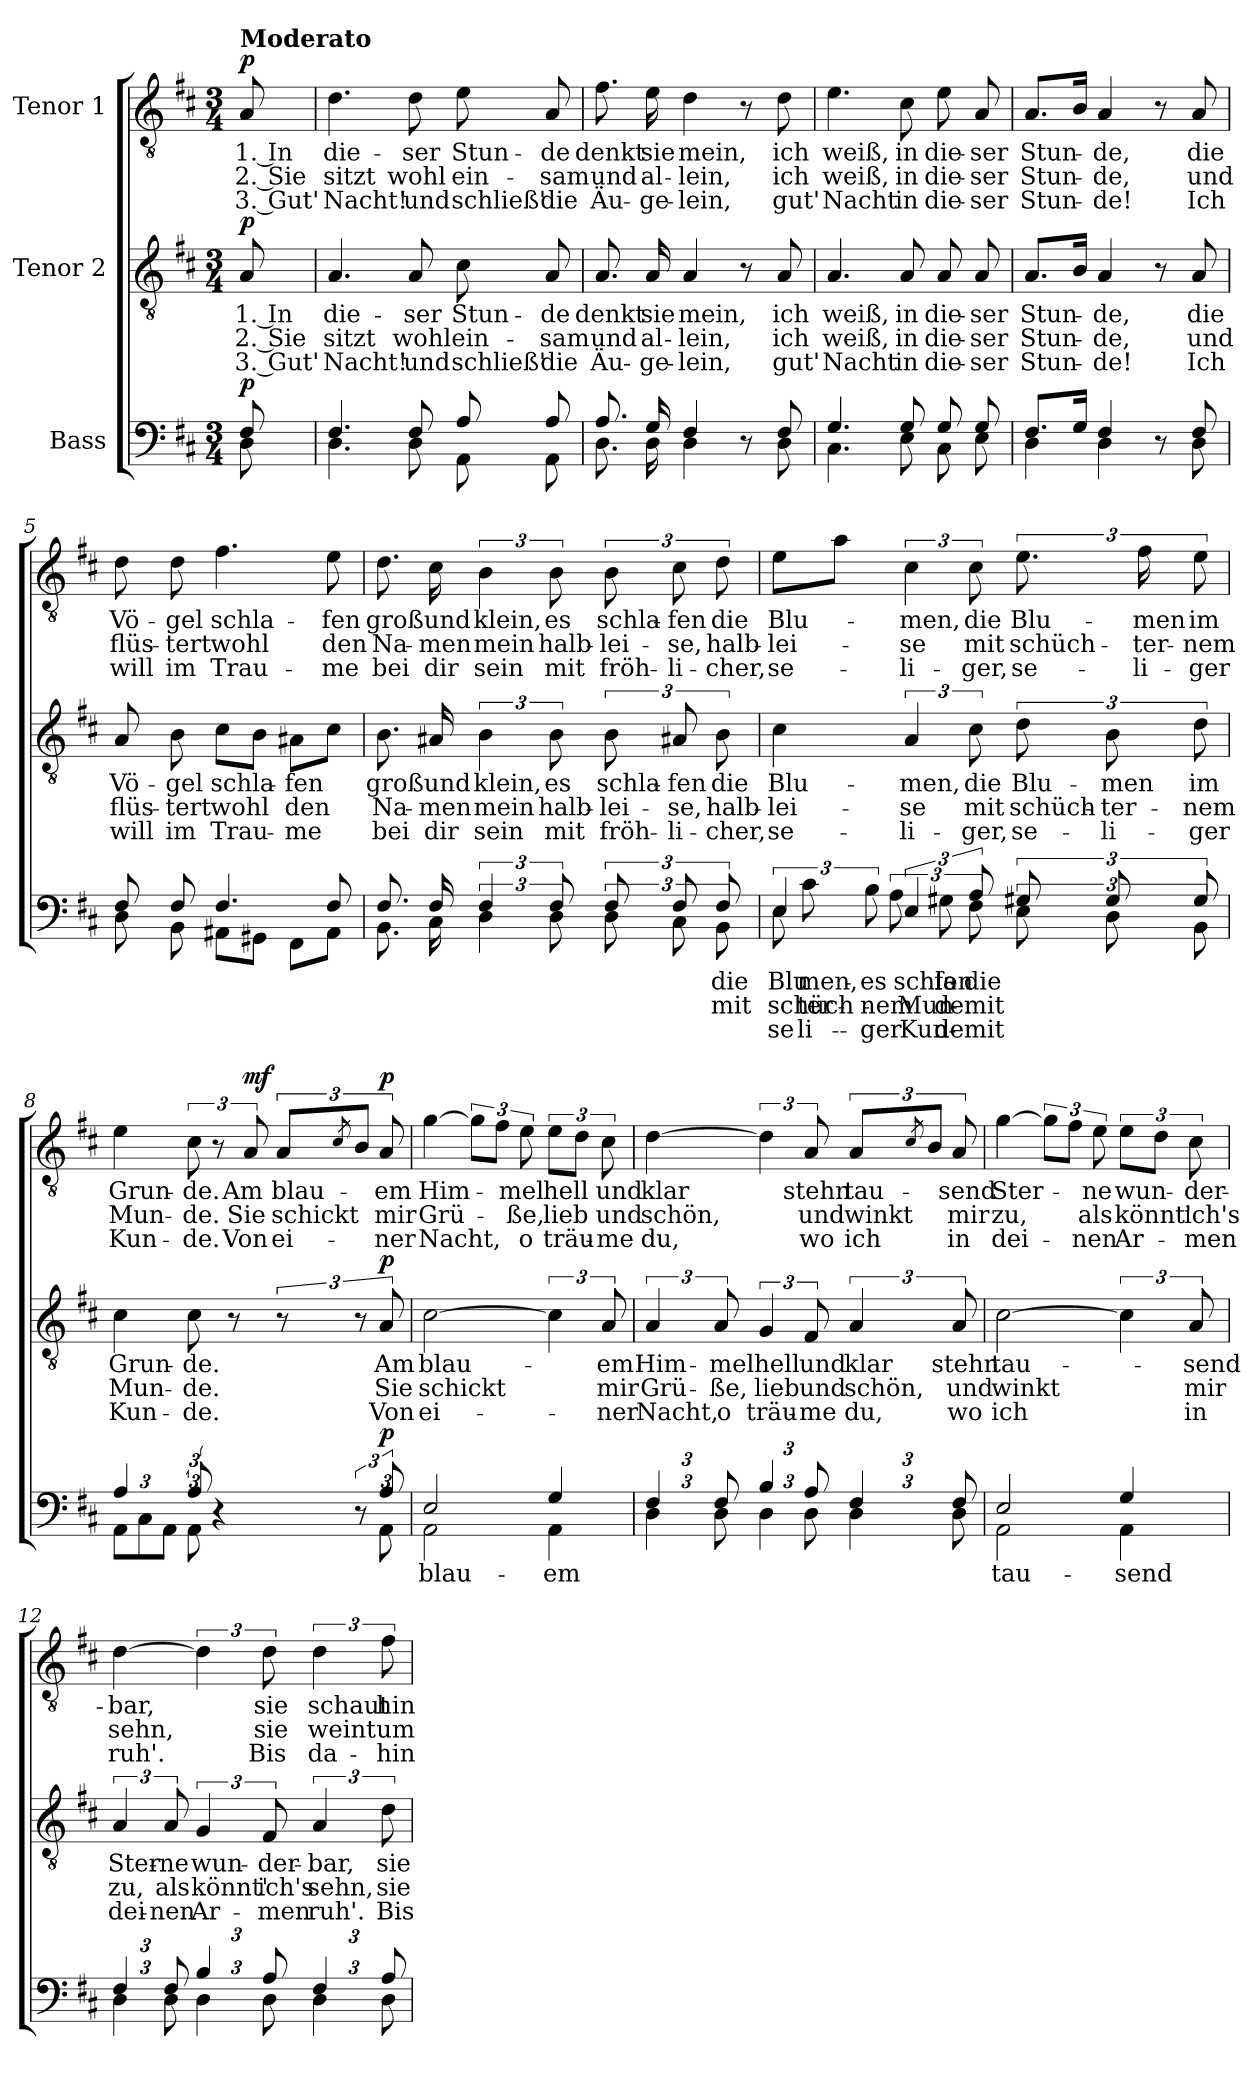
**kern	**text	**text	**text	**dynam	**kern	**text	**text	**text	**dynam	**kern	**text	**text	**text	**dynam
*part3	*part3	*part3	*part3	*part3	*part2	*part2	*part2	*part2	*part2	*part1	*part1	*part1	*part1	*part1
*staff3	*staff3	*staff3	*staff3	*staff3	*staff2	*staff2	*staff2	*staff2	*staff2	*staff1	*staff1	*staff1	*staff1	*staff1
*I"Bass	*	*	*	*	*I"Tenor 2	*	*	*	*	*I"Tenor 1	*	*	*	*
*clefF4	*	*	*	*	*clefGv2	*	*	*	*	*clefGv2	*	*	*	*
*k[f#c#]	*	*	*	*	*k[f#c#]	*	*	*	*	*k[f#c#]	*	*	*	*
*M3/4	*	*	*	*	*M3/4	*	*	*	*	*M3/4	*	*	*	*
=	=	=	=	=	=	=	=	=	=	=	=	=	=	=
*^	*	*	*	*	*	*	*	*	*	*	*	*	*	*
!	!	!	!	!	!	!	!	!	!	!	!LO:TX:a:B:t=Moderato	!	!	!	!
!	!	!	!	!	!LO:DY:a	!	!LO:LY:b	!LO:LY:b	!LO:LY:b	!LO:DY:a	!	!LO:LY:b	!LO:LY:b	!LO:LY:b	!LO:DY:a
8F#/	8D\	.	.	.	p	8A/	1. In	2. Sie	3. Gut'	p	8A/	1. In	2. Sie	3. Gut'	p
=1	=1	=1	=1	=1	=1	=1	=1	=1	=1	=1	=1	=1	=1	=1	=1
!	!	!	!	!	!	!	!LO:LY:b	!LO:LY:b	!LO:LY:b	!	!	!LO:LY:b	!LO:LY:b	!LO:LY:b	!
4.F#/	4.D\	.	.	.	.	4.A/	die-	sitzt	Nacht!	.	4.d\	die-	sitzt	Nacht!	.
!	!	!	!	!	!	!	!LO:LY:b	!LO:LY:b	!LO:LY:b	!	!	!LO:LY:b	!LO:LY:b	!LO:LY:b	!
8F#/	8D\	.	.	.	.	8A/	-ser	wohl	und	.	8d\	-ser	wohl	und	.
!	!	!	!	!	!	!	!LO:LY:b	!LO:LY:b	!LO:LY:b	!	!	!LO:LY:b	!LO:LY:b	!LO:LY:b	!
8A/	8AA\	.	.	.	.	8c#\	Stun-	ein-	schließ'	.	8e\	Stun-	ein-	schließ'	.
!	!	!	!	!	!	!	!LO:LY:b	!LO:LY:b	!LO:LY:b	!	!	!LO:LY:b	!LO:LY:b	!LO:LY:b	!
8A/	8AA\	.	.	.	.	8A/	-de	-sam	die	.	8A/	-de	-sam	die	.
=2	=2	=2	=2	=2	=2	=2	=2	=2	=2	=2	=2	=2	=2	=2	=2
!	!	!	!	!	!	!	!LO:LY:b	!LO:LY:b	!LO:LY:b	!	!	!LO:LY:b	!LO:LY:b	!LO:LY:b	!
8.A/	8.D\	.	.	.	.	8.A/	denkt	und	Äu-	.	8.f#\	denkt	und	Äu-	.
!	!	!	!	!	!	!	!LO:LY:b	!LO:LY:b	!LO:LY:b	!	!	!LO:LY:b	!LO:LY:b	!LO:LY:b	!
16G/	16D\	.	.	.	.	16A/	sie	al-	-ge-	.	16e\	sie	al-	-ge-	.
!	!	!	!	!	!	!	!LO:LY:b	!LO:LY:b	!LO:LY:b	!	!	!LO:LY:b	!LO:LY:b	!LO:LY:b	!
4F#/	4D\	.	.	.	.	4A/	mein,	-lein,	-lein,	.	4d\	mein,	-lein,	-lein,	.
8r	8ryy	.	.	.	.	8r	.	.	.	.	8r	.	.	.	.
!	!	!	!	!	!	!	!LO:LY:b	!LO:LY:b	!LO:LY:b	!	!	!LO:LY:b	!LO:LY:b	!LO:LY:b	!
8F#/	8D\	.	.	.	.	8A/	ich	ich	gut'	.	8d\	ich	ich	gut'	.
!!LO:LB:g=z
=3	=3	=3	=3	=3	=3	=3	=3	=3	=3	=3	=3	=3	=3	=3	=3
!	!	!	!	!	!	!	!LO:LY:b	!LO:LY:b	!LO:LY:b	!	!	!LO:LY:b	!LO:LY:b	!LO:LY:b	!
4.G/	4.C#\	.	.	.	.	4.A/	weiß,	weiß,	Nacht	.	4.e\	weiß,	weiß,	Nacht	.
!	!	!	!	!	!	!	!LO:LY:b	!LO:LY:b	!LO:LY:b	!	!	!LO:LY:b	!LO:LY:b	!LO:LY:b	!
8G/	8E\	.	.	.	.	8A/	in	in	in	.	8c#\	in	in	in	.
!	!	!	!	!	!	!	!LO:LY:b	!LO:LY:b	!LO:LY:b	!	!	!LO:LY:b	!LO:LY:b	!LO:LY:b	!
8G/	8C#\	.	.	.	.	8A/	die-	die-	die-	.	8e\	die-	die-	die-	.
!	!	!	!	!	!	!	!LO:LY:b	!LO:LY:b	!LO:LY:b	!	!	!LO:LY:b	!LO:LY:b	!LO:LY:b	!
8G/	8E\	.	.	.	.	8A/	-ser	-ser	-ser	.	8A/	-ser	-ser	-ser	.
=4	=4	=4	=4	=4	=4	=4	=4	=4	=4	=4	=4	=4	=4	=4	=4
!	!	!	!	!	!	!	!LO:LY:b	!LO:LY:b	!LO:LY:b	!	!	!LO:LY:b	!LO:LY:b	!LO:LY:b	!
8.F#/L	4D\	.	.	.	.	8.A/L	Stun-	Stun-	Stun-	.	8.A/L	Stun-	Stun-	Stun-	.
16G/Jk	.	.	.	.	.	16B/Jk	.	.	.	.	16B/Jk	.	.	.	.
!	!	!	!	!	!	!	!LO:LY:b	!LO:LY:b	!LO:LY:b	!	!	!LO:LY:b	!LO:LY:b	!LO:LY:b	!
4F#/	4D\	.	.	.	.	4A/	-de,	-de,	-de!	.	4A/	-de,	-de,	-de!	.
8r	8ryy	.	.	.	.	8r	.	.	.	.	8r	.	.	.	.
!	!	!	!	!	!	!	!LO:LY:b	!LO:LY:b	!LO:LY:b	!	!	!LO:LY:b	!LO:LY:b	!LO:LY:b	!
8F#/	8D\	.	.	.	.	8A/	die	und	Ich	.	8A/	die	und	Ich	.
=5	=5	=5	=5	=5	=5	=5	=5	=5	=5	=5	=5	=5	=5	=5	=5
!	!	!	!	!	!	!	!LO:LY:b	!LO:LY:b	!LO:LY:b	!	!	!LO:LY:b	!LO:LY:b	!LO:LY:b	!
8F#/	8D\	.	.	.	.	8A/	Vö-	flüs-	will	.	8d\	Vö-	flüs-	will	.
!	!	!	!	!	!	!	!LO:LY:b	!LO:LY:b	!LO:LY:b	!	!	!LO:LY:b	!LO:LY:b	!LO:LY:b	!
8F#/	8BB\	.	.	.	.	8B\	-gel	-tert	im	.	8d\	-gel	-tert	im	.
!	!	!	!	!	!	!	!LO:LY:b	!LO:LY:b	!LO:LY:b	!	!	!LO:LY:b	!LO:LY:b	!LO:LY:b	!
4.F#/	8AA#X\L	.	.	.	.	8c#\L	schla-	wohl	Trau-	.	4.f#\	schla-	wohl	Trau-	.
.	8GG#X\J	.	.	.	.	8B\J	.	.	.	.	.	.	.	.	.
!	!	!	!	!	!	!	!LO:LY:b	!LO:LY:b	!LO:LY:b	!	!	!	!	!	!
.	8FF#\L	.	.	.	.	8A#X\L	-fen	den	-me	.	.	.	.	.	.
!	!	!	!	!	!	!	!	!	!	!	!	!LO:LY:b	!LO:LY:b	!LO:LY:b	!
8F#/	8AA#\J	.	.	.	.	8c#\J	.	.	.	.	8e\	-fen	den	-me	.
!!LO:LB:g=z
=6	=6	=6	=6	=6	=6	=6	=6	=6	=6	=6	=6	=6	=6	=6	=6
!	!	!	!	!	!	!	!LO:LY:b	!LO:LY:b	!LO:LY:b	!	!	!LO:LY:b	!LO:LY:b	!LO:LY:b	!
8.F#/	8.BB\	.	.	.	.	8.B\	groß	Na-	bei	.	8.d\	groß	Na-	bei	.
!	!	!	!	!	!	!	!LO:LY:b	!LO:LY:b	!LO:LY:b	!	!	!LO:LY:b	!LO:LY:b	!LO:LY:b	!
16F#/	16C#\	.	.	.	.	16A#X/	und	-men	dir	.	16c#\	und	-men	dir	.
!	!	!	!	!	!	!	!LO:LY:b	!LO:LY:b	!LO:LY:b	!	!	!LO:LY:b	!LO:LY:b	!LO:LY:b	!
6F#/	6D\	.	.	.	.	6B\	klein,	mein	sein	.	6B\	klein,	mein	sein	.
!	!	!	!	!	!	!	!LO:LY:b	!LO:LY:b	!LO:LY:b	!	!	!LO:LY:b	!LO:LY:b	!LO:LY:b	!
12F#/	12D\	.	.	.	.	12B\	es	halb-	mit	.	12B\	es	halb-	mit	.
!	!	!	!	!	!	!	!LO:LY:b	!LO:LY:b	!LO:LY:b	!	!	!LO:LY:b	!LO:LY:b	!LO:LY:b	!
12F#/	12D\	.	.	.	.	12B\	schla-	-lei-	fröh-	.	12B\	schla-	-lei-	fröh-	.
!	!	!	!	!	!	!	!LO:LY:b	!LO:LY:b	!LO:LY:b	!	!	!LO:LY:b	!LO:LY:b	!LO:LY:b	!
12F#/	12C#\	.	.	.	.	12A#X/	-fen	-se,	-li-	.	12c#\	-fen	-se,	-li-	.
!	!	!LO:LY:b	!LO:LY:b	!	!	!	!LO:LY:b	!LO:LY:b	!LO:LY:b	!	!	!LO:LY:b	!LO:LY:b	!LO:LY:b	!
12F#/	12BB\	die	mit	.	.	12B\	die	halb-	-cher,	.	12d\	die	halb-	-cher,	.
=7	=7	=7	=7	=7	=7	=7	=7	=7	=7	=7	=7	=7	=7	=7	=7
!	!	!LO:LY:b	!LO:LY:b	!LO:LY:b	!	!	!LO:LY:b	!LO:LY:b	!LO:LY:b	!	!	!LO:LY:b	!LO:LY:b	!LO:LY:b	!
4E/	12E\	Blu-	schüch-	se-	.	4c#\	Blu-	-lei-	se-	.	8e\L	Blu-	-lei-	se-	.
!	!	!LO:LY:b	!LO:LY:b	!LO:LY:b	!	!	!	!	!	!	!	!	!	!	!
.	12c#\	-men,	-ter-	-li-	.	.	.	.	.	.	.	.	.	.	.
.	.	.	.	.	.	.	.	.	.	.	8a\J	.	.	.	.
!	!	!LO:LY:b	!LO:LY:b	!LO:LY:b	!	!	!	!	!	!	!	!	!	!	!
.	12B\	es	-nem	-ger	.	.	.	.	.	.	.	.	.	.	.
!	!	!LO:LY:b	!LO:LY:b	!LO:LY:b	!	!	!LO:LY:b	!LO:LY:b	!LO:LY:b	!	!	!LO:LY:b	!LO:LY:b	!LO:LY:b	!
6E/	12A\	schla-	Mun-	Kun-	.	6A/	-men,	-se	-li-	.	6c#\	-men,	-se	-li-	.
!	!	!LO:LY:b	!LO:LY:b	!LO:LY:b	!	!	!	!	!	!	!	!	!	!	!
.	12G#X\	-fen	-de.	-de	.	.	.	.	.	.	.	.	.	.	.
!	!	!LO:LY:b	!LO:LY:b	!LO:LY:b	!	!	!LO:LY:b	!LO:LY:b	!LO:LY:b	!	!	!LO:LY:b	!LO:LY:b	!LO:LY:b	!
12A/	12F#\	die	mit	mit	.	12c#\	die	mit	-ger,	.	12c#\	die	mit	-ger,	.
!	!	!	!	!	!	!	!LO:LY:b	!LO:LY:b	!LO:LY:b	!	!	!LO:LY:b	!LO:LY:b	!LO:LY:b	!
12G#X/	12E\	.	.	.	.	12d\	Blu-	schüch-	se-	.	12.e\	Blu-	schüch-	se-	.
!	!	!	!	!	!	!	!LO:LY:b	!LO:LY:b	!LO:LY:b	!	!	!	!	!	!
12G#/	12D\	.	.	.	.	12B\	-men	-ter-	-li-	.	.	.	.	.	.
!	!	!	!	!	!	!	!	!	!	!	!	!LO:LY:b	!LO:LY:b	!LO:LY:b	!
.	.	.	.	.	.	.	.	.	.	.	24f#\	-men	-ter-	-li-	.
!	!	!	!	!	!	!	!LO:LY:b	!LO:LY:b	!LO:LY:b	!	!	!LO:LY:b	!LO:LY:b	!LO:LY:b	!
12G#/	12BB\	.	.	.	.	12d\	im	-nem	-ger	.	12e\	im	-nem	-ger	.
!!LO:PB:g=z
=8	=8	=8	=8	=8	=8	=8	=8	=8	=8	=8	=8	=8	=8	=8	=8
*	*Xbrackettup	*	*	*	*	*	*	*	*	*	*	*	*	*	*
!	!	!	!	!	!	!	!LO:LY:b	!LO:LY:b	!LO:LY:b	!	!	!LO:LY:b	!LO:LY:b	!LO:LY:b	!
4A/	12AA\L	.	.	.	.	4c#\	Grun-	Mun-	Kun-	.	4e\	Grun-	Mun-	Kun-	.
.	12C#\	.	.	.	.	.	.	.	.	.	.	.	.	.	.
.	12AA\J	.	.	.	.	.	.	.	.	.	.	.	.	.	.
*brackettup	*	*	*	*	*	*	*	*	*	*	*	*	*	*	*
!	!	!	!	!	!	!	!LO:LY:b	!LO:LY:b	!LO:LY:b	!	!	!LO:LY:b	!LO:LY:b	!LO:LY:b	!
12A/	12AA\	.	.	.	.	8c#\	-de.	-de.	-de.	.	12c#\	-de.	-de.	-de.	.
4r	4ryy	.	.	.	.	.	.	.	.	.	12r	.	.	.	.
.	.	.	.	.	.	8r	.	.	.	.	.	.	.	.	.
!	!	!	!	!	!	!	!	!	!	!	!	!LO:LY:b	!LO:LY:b	!LO:LY:b	!LO:DY:a
.	.	.	.	.	.	.	.	.	.	.	12A/	Am	Sie	Von	mf
!	!	!	!	!	!	!	!	!	!	!	!	!LO:LY:b	!LO:LY:b	!LO:LY:b	!
.	.	.	.	.	.	12r	.	.	.	.	12A/L	blau-	schickt	ei-	.
.	.	.	.	.	.	.	.	.	.	.	8qc#/	.	.	.	.
12r	12ryy	.	.	.	.	12r	.	.	.	.	12B/J	.	.	.	.
!	!	!	!	!	!LO:DY:a	!	!LO:LY:b	!LO:LY:b	!LO:LY:b	!LO:DY:a	!	!LO:LY:b	!LO:LY:b	!LO:LY:b	!LO:DY:a
12A/	12AA\	.	.	.	p	12A/	Am	Sie	Von	p	12A/	-em	mir	-ner	p
=9	=9	=9	=9	=9	=9	=9	=9	=9	=9	=9	=9	=9	=9	=9	=9
!	!	!LO:LY:b	!	!	!	!	!LO:LY:b	!LO:LY:b	!LO:LY:b	!	!	!LO:LY:b	!LO:LY:b	!LO:LY:b	!
2E/	2AA\	blau-	.	.	.	[2c#\	blau-	schickt	ei-	.	[4g\	Him-	Grü-	Nacht,	.
.	.	.	.	.	.	.	.	.	.	.	12g\L]	.	.	.	.
.	.	.	.	.	.	.	.	.	.	.	12f#\J	.	.	.	.
!	!	!	!	!	!	!	!	!	!	!	!	!LO:LY:b	!LO:LY:b	!LO:LY:b	!
.	.	.	.	.	.	.	.	.	.	.	12e\	-mel	-ße,	o	.
!	!	!LO:LY:b	!	!	!	!	!	!	!	!	!	!LO:LY:b	!LO:LY:b	!LO:LY:b	!
4G/	4AA\	-em	.	.	.	6c#\]	.	.	.	.	12e\L	hell	lieb	träu-	.
.	.	.	.	.	.	.	.	.	.	.	12d\J	.	.	.	.
!	!	!	!	!	!	!	!LO:LY:b	!LO:LY:b	!LO:LY:b	!	!	!LO:LY:b	!LO:LY:b	!LO:LY:b	!
.	.	.	.	.	.	12A/	-em	mir	-ner	.	12c#\	und	und	-me	.
!!LO:LB:g=z
=10	=10	=10	=10	=10	=10	=10	=10	=10	=10	=10	=10	=10	=10	=10	=10
!	!	!	!	!	!	!	!LO:LY:b	!LO:LY:b	!LO:LY:b	!	!	!LO:LY:b	!LO:LY:b	!LO:LY:b	!
6F#/	6D\	.	.	.	.	6A/	Him-	Grü-	Nacht,	.	[4d\	klar	schön,	du,	.
!	!	!	!	!	!	!	!LO:LY:b	!LO:LY:b	!LO:LY:b	!	!	!	!	!	!
12F#/	12D\	.	.	.	.	12A/	-mel	-ße,	o	.	.	.	.	.	.
!	!	!	!	!	!	!	!LO:LY:b	!LO:LY:b	!LO:LY:b	!	!	!	!	!	!
6B/	6D\	.	.	.	.	6G/	hell	lieb	träu-	.	6d\]	.	.	.	.
!	!	!	!	!	!	!	!LO:LY:b	!LO:LY:b	!LO:LY:b	!	!	!LO:LY:b	!LO:LY:b	!LO:LY:b	!
12A/	12D\	.	.	.	.	12F#/	und	und	-me	.	12A/	stehn	und	wo	.
!	!	!	!	!	!	!	!LO:LY:b	!LO:LY:b	!LO:LY:b	!	!	!LO:LY:b	!LO:LY:b	!LO:LY:b	!
6F#/	6D\	.	.	.	.	6A/	klar	schön,	du,	.	12A/L	tau-	winkt	ich	.
.	.	.	.	.	.	.	.	.	.	.	8qc#/	.	.	.	.
.	.	.	.	.	.	.	.	.	.	.	12B/J	.	.	.	.
!	!	!	!	!	!	!	!LO:LY:b	!LO:LY:b	!LO:LY:b	!	!	!LO:LY:b	!LO:LY:b	!LO:LY:b	!
12F#/	12D\	.	.	.	.	12A/	stehn	und	wo	.	12A/	-send	mir	in	.
=11	=11	=11	=11	=11	=11	=11	=11	=11	=11	=11	=11	=11	=11	=11	=11
!	!	!LO:LY:b	!	!	!	!	!LO:LY:b	!LO:LY:b	!LO:LY:b	!	!	!LO:LY:b	!LO:LY:b	!LO:LY:b	!
2E/	2AA\	tau-	.	.	.	[2c#\	tau-	winkt	ich	.	[4g\	Ster-	zu,	dei-	.
.	.	.	.	.	.	.	.	.	.	.	12g\L]	.	.	.	.
.	.	.	.	.	.	.	.	.	.	.	12f#\J	.	.	.	.
!	!	!	!	!	!	!	!	!	!	!	!	!LO:LY:b	!LO:LY:b	!LO:LY:b	!
.	.	.	.	.	.	.	.	.	.	.	12e\	-ne	als	-nen	.
!	!	!LO:LY:b	!	!	!	!	!	!	!	!	!	!LO:LY:b	!LO:LY:b	!LO:LY:b	!
4G/	4AA\	-send	.	.	.	6c#\]	.	.	.	.	12e\L	wun-	könnt'	Ar-	.
.	.	.	.	.	.	.	.	.	.	.	12d\J	.	.	.	.
!	!	!	!	!	!	!	!LO:LY:b	!LO:LY:b	!LO:LY:b	!	!	!LO:LY:b	!LO:LY:b	!LO:LY:b	!
.	.	.	.	.	.	12A/	-send	mir	in	.	12c#\	-der-	ich's	-men	.
!!LO:LB:g=z
=12	=12	=12	=12	=12	=12	=12	=12	=12	=12	=12	=12	=12	=12	=12	=12
!	!	!	!	!	!	!	!LO:LY:b	!LO:LY:b	!LO:LY:b	!	!	!LO:LY:b	!LO:LY:b	!LO:LY:b	!
6F#/	6D\	.	.	.	.	6A/	Ster-	zu,	dei-	.	[4d\	-bar,	sehn,	ruh'.	.
!	!	!	!	!	!	!	!LO:LY:b	!LO:LY:b	!LO:LY:b	!	!	!	!	!	!
12F#/	12D\	.	.	.	.	12A/	-ne	als	-nen	.	.	.	.	.	.
!	!	!	!	!	!	!	!LO:LY:b	!LO:LY:b	!LO:LY:b	!	!	!	!	!	!
6B/	6D\	.	.	.	.	6G/	wun-	könnt'	Ar-	.	6d\]	.	.	.	.
!	!	!	!	!	!	!	!LO:LY:b	!LO:LY:b	!LO:LY:b	!	!	!LO:LY:b	!LO:LY:b	!LO:LY:b	!
12A/	12D\	.	.	.	.	12F#/	-der-	ich's	-men	.	12d\	sie	sie	Bis	.
!	!	!	!	!	!	!	!LO:LY:b	!LO:LY:b	!LO:LY:b	!	!	!LO:LY:b	!LO:LY:b	!LO:LY:b	!
6F#/	6D\	.	.	.	.	6A/	-bar,	sehn,	ruh'.	.	6d\	schaut	weint	da-	.
!	!	!	!	!	!	!	!LO:LY:b	!LO:LY:b	!LO:LY:b	!	!	!LO:LY:b	!LO:LY:b	!LO:LY:b	!
12A/	12D\	.	.	.	.	12d\	sie	sie	Bis	.	12f#\	hin-	um	-hin	.
*v	*v	*	*	*	*	*	*	*	*	*	*	*	*	*	*
=	=	=	=	=	=	=	=	=	=	=	=	=	=	=
*-	*-	*-	*-	*-	*-	*-	*-	*-	*-	*-	*-	*-	*-	*-
